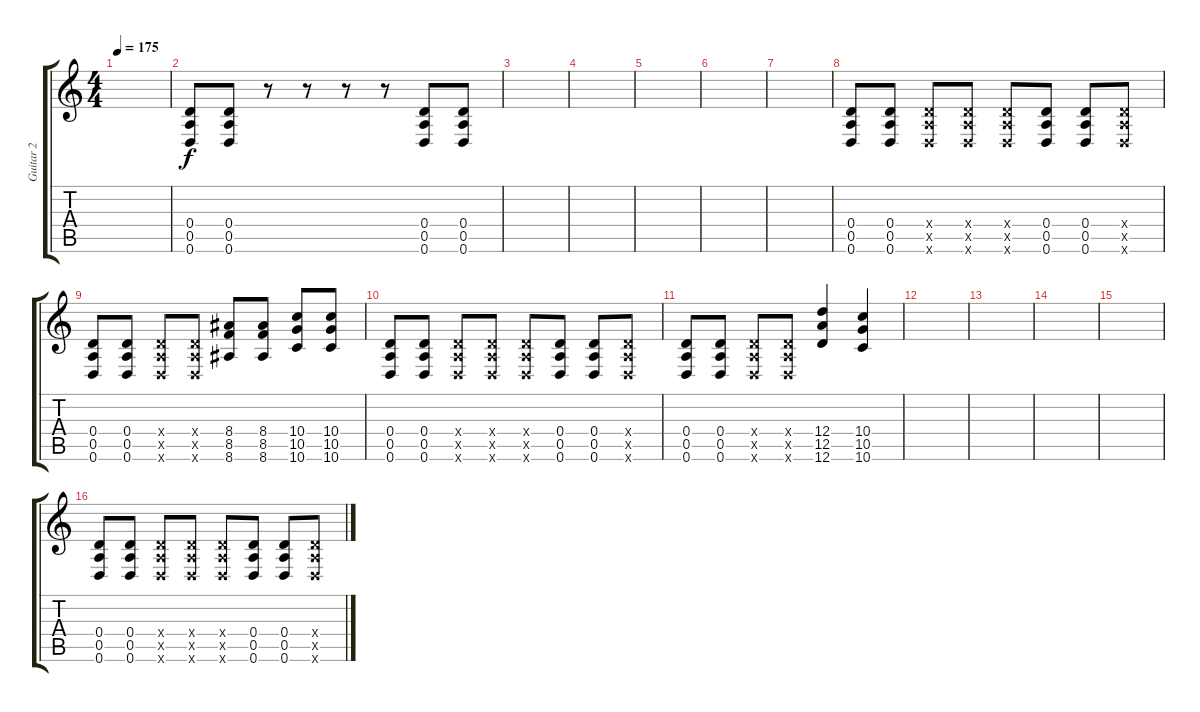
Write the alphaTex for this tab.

\track ("Guitar 2" "Guitar 2") {instrument distortionguitar}
\staff {score tabs}
\tuning (E4 B3 G3 D3 A2 D2) {hide}
\ts (4 4)
\tempo 175
\clef g2
\ks c
|
(0.4 0.5 0.6).8 (0.4 0.5 0.6).8 r.8 r.8 r.8 r.8 (0.4 0.5 0.6).8 (0.4 0.5 0.6).8 |
|
|
|
|
|
(0.4 0.5 0.6).8 (0.4 0.5 0.6).8 (0.4{x} 0.5{x} 0.6{x}).8 (0.4{x} 0.5{x} 0.6{x}).8 (0.4{x} 0.5{x} 0.6{x}).8 (0.4 0.5 0.6).8 (0.4 0.5 0.6).8 (0.4{x} 0.5{x} 0.6{x}).8 |
(0.4 0.5 0.6).8 (0.4 0.5 0.6).8 (0.4{x} 0.5{x} 0.6{x}).8 (0.4{x} 0.5{x} 0.6{x}).8 (8.4 8.5 8.6).8 (8.4 8.5 8.6).8 (10.4 10.5 10.6).8 (10.4 10.5 10.6).8 |
(0.4 0.5 0.6).8 (0.4 0.5 0.6).8 (0.4{x} 0.5{x} 0.6{x}).8 (0.4{x} 0.5{x} 0.6{x}).8 (0.4{x} 0.5{x} 0.6{x}).8 (0.4 0.5 0.6).8 (0.4 0.5 0.6).8 (0.4{x} 0.5{x} 0.6{x}).8 |
(0.4 0.5 0.6).8 (0.4 0.5 0.6).8 (0.4{x} 0.5{x} 0.6{x}).8 (0.4{x} 0.5{x} 0.6{x}).8 (12.4 12.5 12.6).4 (10.4 10.5 10.6).4 |
|
|
|
|
(0.4 0.5 0.6).8 (0.4 0.5 0.6).8 (0.4{x} 0.5{x} 0.6{x}).8 (0.4{x} 0.5{x} 0.6{x}).8 (0.4{x} 0.5{x} 0.6{x}).8 (0.4 0.5 0.6).8 (0.4 0.5 0.6).8 (0.4{x} 0.5{x} 0.6{x}).8
